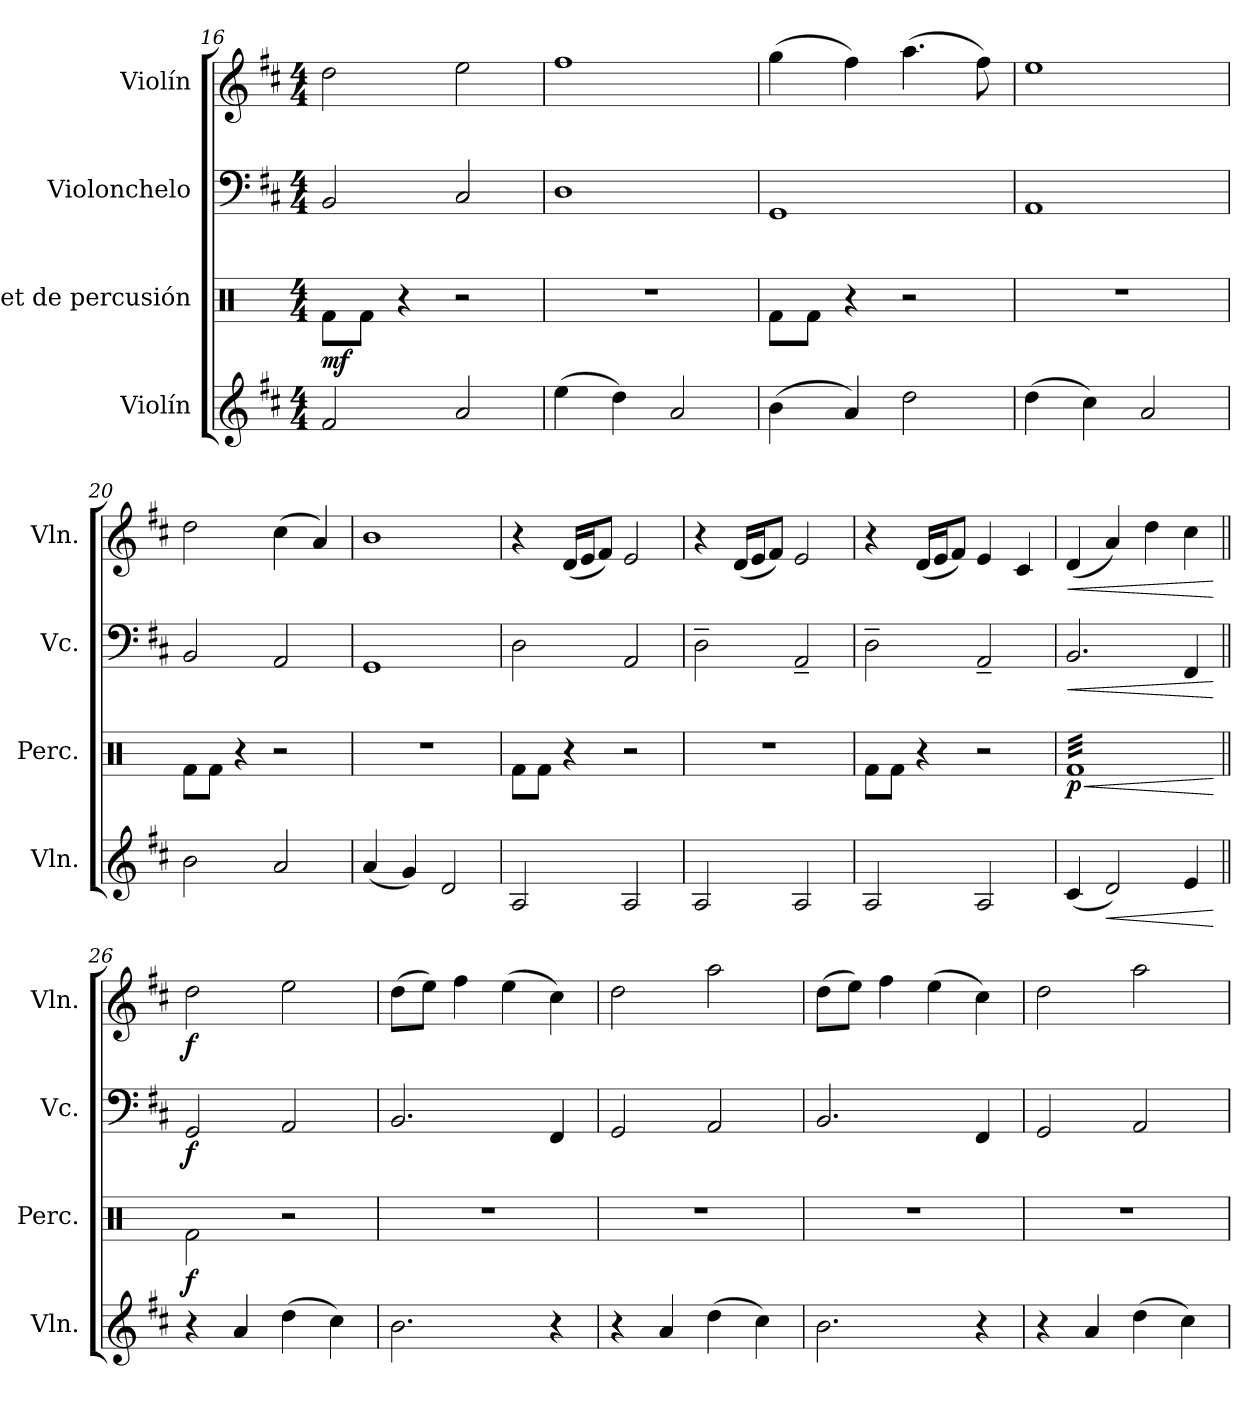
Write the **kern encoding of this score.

**kern	**dynam	**kern	**dynam	**kern	**dynam	**kern	**dynam
*part4	*part4	*part3	*part3	*part2	*part2	*part1	*part1
*staff4	*staff4	*staff3	*staff3	*staff2	*staff2	*staff1	*staff1
*I"Violín	*	*I"Set de percusión	*	*I"Violonchelo	*	*I"Violín	*
*I'Vln.	*	*I'Perc.	*	*I'Vc.	*	*I'Vln.	*
*clefG2	*	*clefX	*	*clefF4	*	*clefG2	*
*k[f#c#]	*	*k[]	*	*k[f#c#]	*	*k[f#c#]	*
*M4/4	*	*M4/4	*	*M4/4	*	*M4/4	*
=16	=16	=16	=16	=16	=16	=16	=16
!	!	!	!LO:DY:b	!	!	!	!
2f#/	.	8Rf\L	mf	2BB/	.	2dd\	.
.	.	8Rf\J	.	.	.	.	.
.	.	4r	.	.	.	.	.
2a/	.	2r	.	2C#/	.	2ee\	.
!!LO:PB:g=z
=17	=17	=17	=17	=17	=17	=17	=17
(4ee\	.	1r	.	1D	.	1ff#	.
4dd\)	.	.	.	.	.	.	.
2a/	.	.	.	.	.	.	.
=18	=18	=18	=18	=18	=18	=18	=18
(4b\	.	8Rf\L	.	1GG	.	(4gg\	.
.	.	8Rf\J	.	.	.	.	.
4a/)	.	4r	.	.	.	4ff#\)	.
2dd\	.	2r	.	.	.	(4.aa\	.
.	.	.	.	.	.	8ff#\)	.
=19	=19	=19	=19	=19	=19	=19	=19
(4dd\	.	1r	.	1AA	.	1ee	.
4cc#\)	.	.	.	.	.	.	.
2a/	.	.	.	.	.	.	.
=20	=20	=20	=20	=20	=20	=20	=20
2b\	.	8Rf\L	.	2BB/	.	2dd\	.
.	.	8Rf\J	.	.	.	.	.
.	.	4r	.	.	.	.	.
2a/	.	2r	.	2AA/	.	(4cc#\	.
.	.	.	.	.	.	4a/)	.
=21	=21	=21	=21	=21	=21	=21	=21
(4a/	.	1r	.	1GG	.	1b	.
4g/)	.	.	.	.	.	.	.
2d/	.	.	.	.	.	.	.
=22	=22	=22	=22	=22	=22	=22	=22
2A/	.	8Rf\L	.	2D\	.	4r	.
.	.	8Rf\J	.	.	.	.	.
.	.	4r	.	.	.	(16d/LL	.
.	.	.	.	.	.	16e/J	.
.	.	.	.	.	.	8f#/J)	.
2A/	.	2r	.	2AA/	.	2e/	.
=23	=23	=23	=23	=23	=23	=23	=23
2A/	.	1r	.	2D~\	.	4r	.
.	.	.	.	.	.	(16d/LL	.
.	.	.	.	.	.	16e/J	.
.	.	.	.	.	.	8f#/J)	.
2A/	.	.	.	2AA~/	.	2e/	.
!!LO:LB:g=z
=24	=24	=24	=24	=24	=24	=24	=24
2A/	.	8Rf\L	.	2D~\	.	4r	.
.	.	8Rf\J	.	.	.	.	.
.	.	4r	.	.	.	(16d/LL	.
.	.	.	.	.	.	16e/J	.
.	.	.	.	.	.	8f#/J)	.
2A/	.	2r	.	2AA~/	.	4e/	.
.	.	.	.	.	.	4c#/	.
=25	=25	=25	=25	=25	=25	=25	=25
!	!	!	!LO:HP:b	!	!LO:HP:b	!	!LO:HP:b
!	!	!	!LO:DY:n=1:b	!	!	!	!
*	*	*tremolo	*	*	*	*	*
(4c#/	.	(32RfLLL	< p	2.BB/	<	(4d/	<
.	.	(32Rf	.	.	.	.	.
.	.	(32Rf	.	.	.	.	.
.	.	(32Rf	.	.	.	.	.
.	.	(32Rf	.	.	.	.	.
.	.	(32Rf	.	.	.	.	.
.	.	(32Rf	.	.	.	.	.
.	.	(32Rf	.	.	.	.	.
!	!LO:HP:b	!	!	!	!	!	!
2d/)	<	(32Rf	.	.	.	4a/)	.
.	.	(32Rf	.	.	.	.	.
.	.	(32Rf	.	.	.	.	.
.	.	(32Rf	.	.	.	.	.
.	.	(32Rf	.	.	.	.	.
.	.	(32Rf	.	.	.	.	.
.	.	(32Rf	.	.	.	.	.
.	.	(32Rf	.	.	.	.	.
.	.	(32Rf	.	.	.	4dd\	.
.	.	(32Rf	.	.	.	.	.
.	.	(32Rf	.	.	.	.	.
.	.	(32Rf	.	.	.	.	.
.	.	(32Rf	.	.	.	.	.
.	.	(32Rf	.	.	.	.	.
.	.	(32Rf	.	.	.	.	.
.	.	(32Rf	.	.	.	.	.
4e/	.	(32Rf	.	4FF#/	.	4cc#\	.
.	.	(32Rf	.	.	.	.	.
.	.	(32Rf	.	.	.	.	.
.	.	(32Rf	.	.	.	.	.
.	.	(32Rf	.	.	.	.	.
.	.	(32Rf	.	.	.	.	.
.	.	(32Rf	.	.	.	.	.
.	.	(32RfJJJ	.	.	.	.	.
*	*	*Xtremolo	*	*	*	*	*
.	[	.	[	.	[	.	[
=26||	=26||	=26||	=26||	=26||	=26||	=26||	=26||
!	!	!	!LO:DY:b	!	!LO:DY:b	!	!LO:DY:b
4r	.	2Rf\)	f	2GG/	f	2dd\	f
4a/	.	.	.	.	.	.	.
(4dd\	.	2r	.	2AA/	.	2ee\	.
4cc#\)	.	.	.	.	.	.	.
=27	=27	=27	=27	=27	=27	=27	=27
2.b\	.	1r	.	2.BB/	.	(8dd\L	.
.	.	.	.	.	.	8ee\J)	.
.	.	.	.	.	.	4ff#\	.
.	.	.	.	.	.	(4ee\	.
4r	.	.	.	4FF#/	.	4cc#\)	.
=28	=28	=28	=28	=28	=28	=28	=28
4r	.	1r	.	2GG/	.	2dd\	.
4a/	.	.	.	.	.	.	.
(4dd\	.	.	.	2AA/	.	2aa\	.
4cc#\)	.	.	.	.	.	.	.
=29	=29	=29	=29	=29	=29	=29	=29
2.b\	.	1r	.	2.BB/	.	(8dd\L	.
.	.	.	.	.	.	8ee\J)	.
.	.	.	.	.	.	4ff#\	.
.	.	.	.	.	.	(4ee\	.
4r	.	.	.	4FF#/	.	4cc#\)	.
=30	=30	=30	=30	=30	=30	=30	=30
4r	.	1r	.	2GG/	.	2dd\	.
4a/	.	.	.	.	.	.	.
(4dd\	.	.	.	2AA/	.	2aa\	.
4cc#\)	.	.	.	.	.	.	.
=	=	=	=	=	=	=	=
*-	*-	*-	*-	*-	*-	*-	*-
